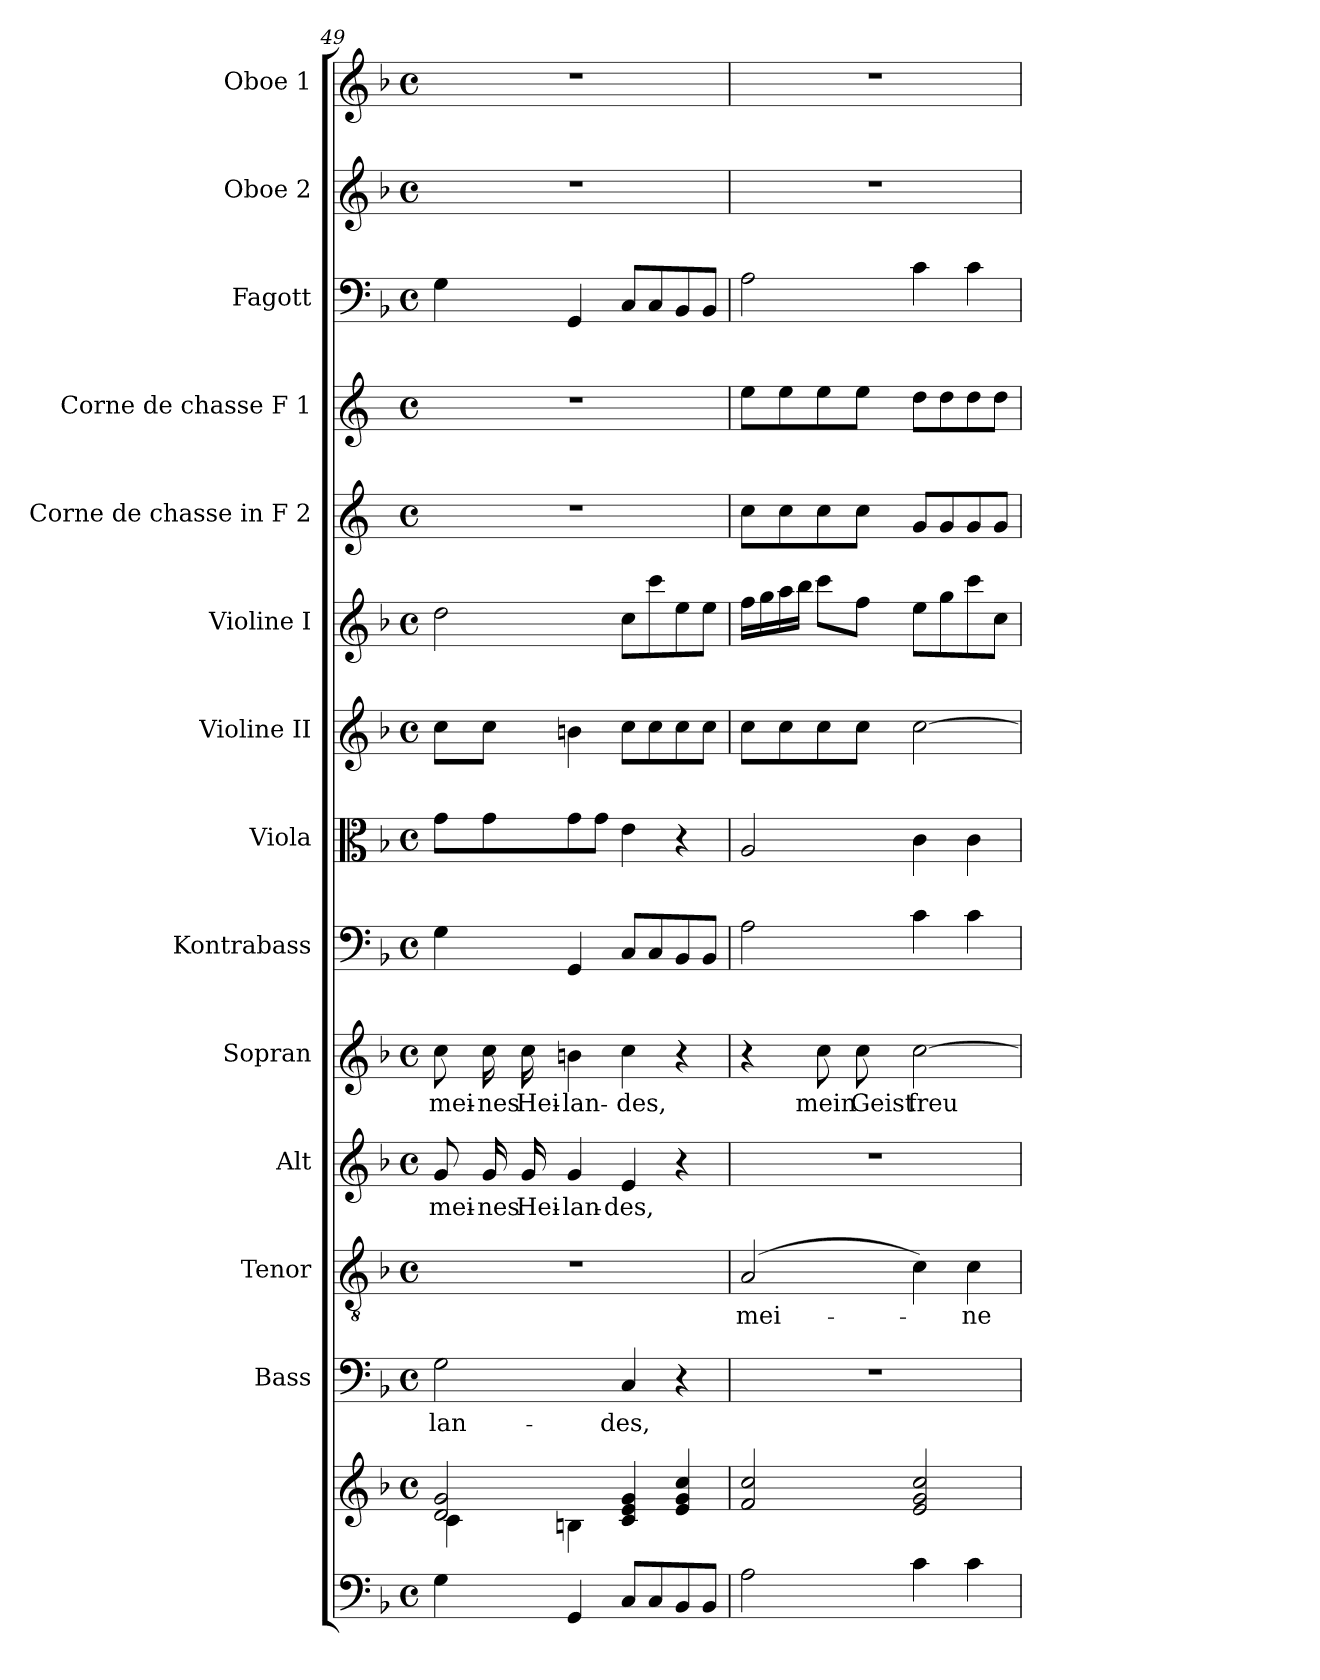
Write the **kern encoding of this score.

**kern	**kern	**kern	**text	**kern	**text	**kern	**text	**kern	**text	**kern	**kern	**kern	**kern	**kern	**kern	**kern	**kern	**kern
*part14	*part14	*part13	*part13	*part12	*part12	*part11	*part11	*part10	*part10	*part9	*part8	*part7	*part6	*part5	*part4	*part3	*part2	*part1
*staff15	*staff14	*staff13	*staff13	*staff12	*staff12	*staff11	*staff11	*staff10	*staff10	*staff9	*staff8	*staff7	*staff6	*staff5	*staff4	*staff3	*staff2	*staff1
*	*	*I"Bass	*	*I"Tenor	*	*I"Alt	*	*I"Sopran	*	*I"Kontrabass	*I"Viola	*I"Violine II	*I"Violine I	*I"Corne de chasse in F 2	*I"Corne de chasse F 1	*I"Fagott	*I"Oboe 2	*I"Oboe 1
*	*	*I'B.	*	*I'T.	*	*I'A.	*	*I'S.	*	*I'Kb.	*I'Vla.	*I'Vl. II	*I'Vl. I	*	*	*I'Fg.	*I'Ob. 2	*I'Ob. 1
*clefF4	*clefG2	*clefF4	*	*clefGv2	*	*clefG2	*	*clefG2	*	*clefF4	*clefC3	*clefG2	*clefG2	*clefG2	*clefG2	*clefF4	*clefG2	*clefG2
*	*	*	*	*	*	*	*	*	*	*ITrd7c12	*	*	*	*ITrd4c7	*ITrd4c7	*	*	*
*k[b-]	*k[b-]	*k[b-]	*	*k[b-]	*	*k[b-]	*	*k[b-]	*	*k[b-]	*k[b-]	*k[b-]	*k[b-]	*k[b-]	*k[b-]	*k[b-]	*k[b-]	*k[b-]
*F:	*F:	*F:	*	*F:	*	*F:	*	*F:	*	*F:	*F:	*F:	*F:	*F:	*F:	*F:	*F:	*F:
*M4/4	*M4/4	*M4/4	*	*M4/4	*	*M4/4	*	*M4/4	*	*M4/4	*M4/4	*M4/4	*M4/4	*M4/4	*M4/4	*M4/4	*M4/4	*M4/4
*met(c)	*met(c)	*met(c)	*	*met(c)	*	*met(c)	*	*met(c)	*	*met(c)	*met(c)	*met(c)	*met(c)	*met(c)	*met(c)	*met(c)	*met(c)	*met(c)
=49	=49	=49	=49	=49	=49	=49	=49	=49	=49	=49	=49	=49	=49	=49	=49	=49	=49	=49
*	*^	*	*	*	*	*	*	*	*	*	*	*	*	*	*	*	*	*
!	!	!	!	!LO:LY:b	!	!	!	!LO:LY:b	!	!LO:LY:b	!	!	!	!	!	!	!	!	!
4G\	2d/ 2g/	4c\	2G\	-lan-	1r	.	8g/	mei-	8cc\	mei-	4GG\	8g\L	8cc\L	2dd\	1r	1r	4G\	1r	1r
!	!	!	!	!	!	!	!	!LO:LY:b	!	!LO:LY:b	!	!	!	!	!	!	!	!	!
.	.	.	.	.	.	.	16g/	-nes	16cc\	-nes	.	8g\	8cc\J	.	.	.	.	.	.
!	!	!	!	!	!	!	!	!LO:LY:b	!	!LO:LY:b	!	!	!	!	!	!	!	!	!
.	.	.	.	.	.	.	16g/	Hei-	16cc\	Hei-	.	.	.	.	.	.	.	.	.
!	!	!	!	!	!	!	!	!LO:LY:b	!	!LO:LY:b	!	!	!	!	!	!	!	!	!
4GG/	.	4Bn\	.	.	.	.	4g/	-lan-	4bn\	-lan-	4GGG/	8g\	4bn\	.	.	.	4GG/	.	.
.	.	.	.	.	.	.	.	.	.	.	.	8g\J	.	.	.	.	.	.	.
!	!	!	!	!LO:LY:b	!	!	!	!LO:LY:b	!	!LO:LY:b	!	!	!	!	!	!	!	!	!
8C/L	4c/ 4e/ 4g/	2ryy	4C/	-des,	.	.	4e/	-des,	4cc\	-des,	8CC/L	4e\	8cc\L	8cc\L	.	.	8C/L	.	.
8C/	.	.	.	.	.	.	.	.	.	.	8CC/	.	8cc\	8ccc\	.	.	8C/	.	.
8BB-/	4e/ 4g/ 4cc/	.	4r	.	.	.	4r	.	4r	.	8BBB-/	4r	8cc\	8ee\	.	.	8BB-/	.	.
8BB-/J	.	.	.	.	.	.	.	.	.	.	8BBB-/J	.	8cc\J	8ee\J	.	.	8BB-/J	.	.
*	*v	*v	*	*	*	*	*	*	*	*	*	*	*	*	*	*	*	*	*
=50	=50	=50	=50	=50	=50	=50	=50	=50	=50	=50	=50	=50	=50	=50	=50	=50	=50	=50
!	!	!	!	!	!LO:LY:b	!	!	!	!	!	!	!	!	!	!	!	!	!
2A\	2f/ 2cc/	1r	.	(2A/	mei-	1r	.	4r	.	2AA\	2A/	8cc\L	16ff\LL	8f\L	8a\L	2A\	1r	1r
.	.	.	.	.	.	.	.	.	.	.	.	.	16gg\	.	.	.	.	.
.	.	.	.	.	.	.	.	.	.	.	.	8cc\	16aa\	8f\	8a\	.	.	.
.	.	.	.	.	.	.	.	.	.	.	.	.	16bb-\JJ	.	.	.	.	.
!	!	!	!	!	!	!	!	!	!LO:LY:b	!	!	!	!	!	!	!	!	!
.	.	.	.	.	.	.	.	8cc\	mein	.	.	8cc\	8ccc\L	8f\	8a\	.	.	.
!	!	!	!	!	!	!	!	!	!LO:LY:b	!	!	!	!	!	!	!	!	!
.	.	.	.	.	.	.	.	8cc\	Geist	.	.	8cc\J	8ff\J	8f\J	8a\J	.	.	.
!	!	!	!	!	!	!	!	!	!LO:LY:b	!	!	!	!	!	!	!	!	!
4c\	2e/ 2g/ 2cc/	.	.	4c\)	.	.	.	[2cc\	freu-	4C\	4c\	[2cc\	8ee\L	8c/L	8g\L	4c\	.	.
.	.	.	.	.	.	.	.	.	.	.	.	.	8gg\	8c/	8g\	.	.	.
!	!	!	!	!	!LO:LY:b	!	!	!	!	!	!	!	!	!	!	!	!	!
4c\	.	.	.	4c\	-ne	.	.	.	.	4C\	4c\	.	8ccc\	8c/	8g\	4c\	.	.
.	.	.	.	.	.	.	.	.	.	.	.	.	8cc\J	8c/J	8g\J	.	.	.
=	=	=	=	=	=	=	=	=	=	=	=	=	=	=	=	=	=	=
*-	*-	*-	*-	*-	*-	*-	*-	*-	*-	*-	*-	*-	*-	*-	*-	*-	*-	*-
